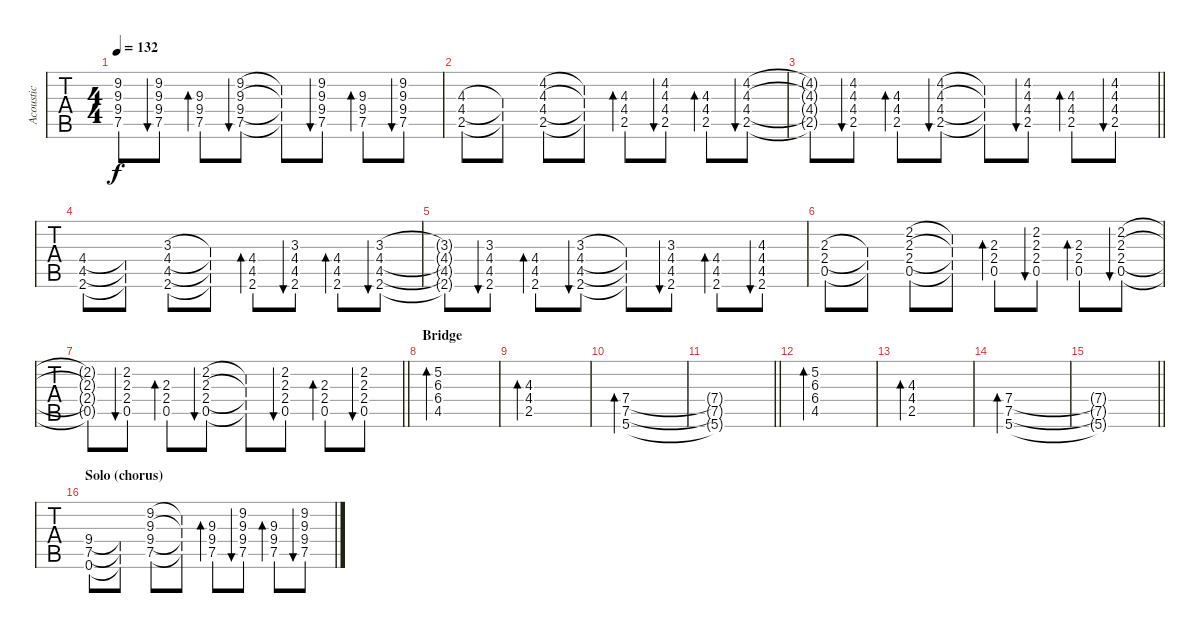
\track ("Acoustic" "Acoustic") {instrument acousticguitarsteel}
\staff {tabs}
\tuning (E4 B3 G3 D3 A2 E2) {hide}
\ts (4 4)
\tempo 132
\clef g2
\ks c
(9.2{t} 9.3{t} 9.4{t} 7.5{t}).8{dy f} (9.2 9.3 9.4 7.5).8{bu 60} (9.3 9.4 7.5).8{bd 60} (9.2 9.3 9.4 7.5).8{bu 60} (9.2{t} 9.3{t} 9.4{t} 7.5{t}).8 (9.2 9.3 9.4 7.5).8{bu 60} (9.3 9.4 7.5).8{bd 60} (9.2 9.3 9.4 7.5).8{bu 60} |
(4.3 4.4 2.5).8 (4.3{t} 4.4{t} 2.5{t}).8 (4.2 4.3 4.4 2.5).8 (4.2{t} 4.3{t} 4.4{t} 2.5{t}).8 (4.3 4.4 2.5).8{bd 60} (4.2 4.3 4.4 2.5).8{bu 60} (4.3 4.4 2.5).8{bd 60} (4.2 4.3 4.4 2.5).8{bu 60} |
\barLineRight lightlight
(4.2{t} 4.3{t} 4.4{t} 2.5{t}).8 (4.2 4.3 4.4 2.5).8{bu 60} (4.3 4.4 2.5).8{bd 60} (4.2 4.3 4.4 2.5).8{bu 60} (4.2{t} 4.3{t} 4.4{t} 2.5{t}).8 (4.2 4.3 4.4 2.5).8{bu 60} (4.3 4.4 2.5).8{bd 60} (4.2 4.3 4.4 2.5).8{bu 60} |
(4.4 4.5 2.6).8 (4.4{t} 4.5{t} 2.6{t}).8 (3.3 4.4 4.5 2.6).8 (3.3{t} 4.4{t} 4.5{t} 2.6{t}).8 (4.4 4.5 2.6).8{bd 60} (3.3 4.4 4.5 2.6).8{bu 60} (4.4 4.5 2.6).8{bd 60} (3.3 4.4 4.5 2.6).8{bu 60} |
(3.3{t} 4.4{t} 4.5{t} 2.6{t}).8 (3.3 4.4 4.5 2.6).8{bu 60} (4.4 4.5 2.6).8{bd 60} (3.3 4.4 4.5 2.6).8{bu 60} (3.3{t} 4.4{t} 4.5{t} 2.6{t}).8 (3.3 4.4 4.5 2.6).8{bu 60} (4.4 4.5 2.6).8{bd 60} (4.3 4.4 4.5 2.6).8{bu 60} |
(2.3 2.4 0.5).8 (2.3{t} 2.4{t} 0.5{t}).8 (2.2 2.3 2.4 0.5).8 (2.2{t} 2.3{t} 2.4{t} 0.5{t}).8 (2.3 2.4 0.5).8{bd 60} (2.2 2.3 2.4 0.5).8{bu 60} (2.3 2.4 0.5).8{bd 60} (2.2 2.3 2.4 0.5).8{bu 60} |
\barLineRight lightlight
(2.2{t} 2.3{t} 2.4{t} 0.5{t}).8 (2.2 2.3 2.4 0.5).8{bu 60} (2.3 2.4 0.5).8{bd 60} (2.2 2.3 2.4 0.5).8{bu 60} (2.2{t} 2.3{t} 2.4{t} 0.5{t}).8 (2.2 2.3 2.4 0.5).8{bu 60} (2.3 2.4 0.5).8{bd 60} (2.2 2.3 2.4 0.5).8{bu 60} |
\section ("" "Bridge")
(5.2 6.3 6.4 4.5).1{bd 480} |
(4.3 4.4 2.5).1{bd 480} |
(7.4 7.5 5.6).1{bd 480} |
\barLineRight lightlight
(7.4{t} 7.5{t} 5.6{t}).1 |
(5.2 6.3 6.4 4.5).1{bd 480} |
(4.3 4.4 2.5).1{bd 480} |
(7.4 7.5 5.6).1{bd 480} |
\barLineRight lightlight
(7.4{t} 7.5{t} 5.6{t}).1 |
\section ("" "Solo (chorus)")
(9.4 7.5 0.6).8 (9.4{t} 7.5{t} 0.6{t}).8 (9.2 9.3 9.4 7.5).8 (9.2{t} 9.3{t} 9.4{t} 7.5{t}).8 (9.3 9.4 7.5).8{bd 60} (9.2 9.3 9.4 7.5).8{bu 60} (9.3 9.4 7.5).8{bd 60} (9.2 9.3 9.4 7.5).8{bu 60}
